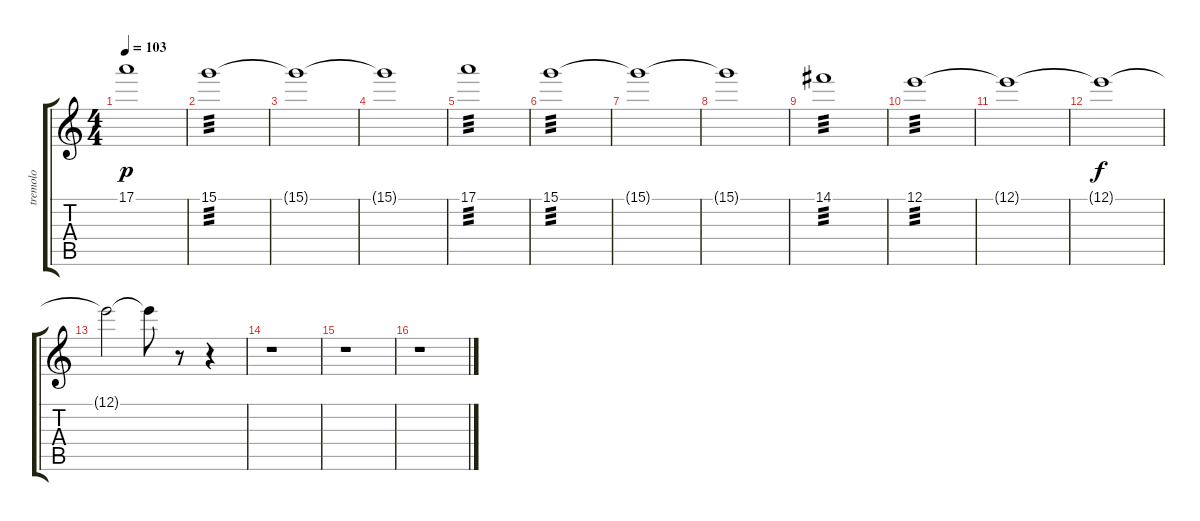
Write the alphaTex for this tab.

\track ("tremolo" "tremolo") {instrument acousticguitarsteel}
\staff {score tabs}
\tuning (E4 B3 G3 D3 A2 E2) {hide}
\ts (4 4)
\tempo 103
\clef g2
\ks c
17.1{t}.1{dy p} |
15.1.1{tp 3} |
15.1{t}.1 |
15.1{t}.1 |
17.1.1{tp 3} |
15.1.1{tp 3} |
15.1{t}.1 |
15.1{t}.1 |
14.1.1{tp 3} |
12.1.1{tp 3} |
12.1{t}.1 |
12.1{t}.1{dy f} |
12.1{t}.2 12.1{t}.8 r.8 r.4 |
r.1 |
r.1 |
r.1
